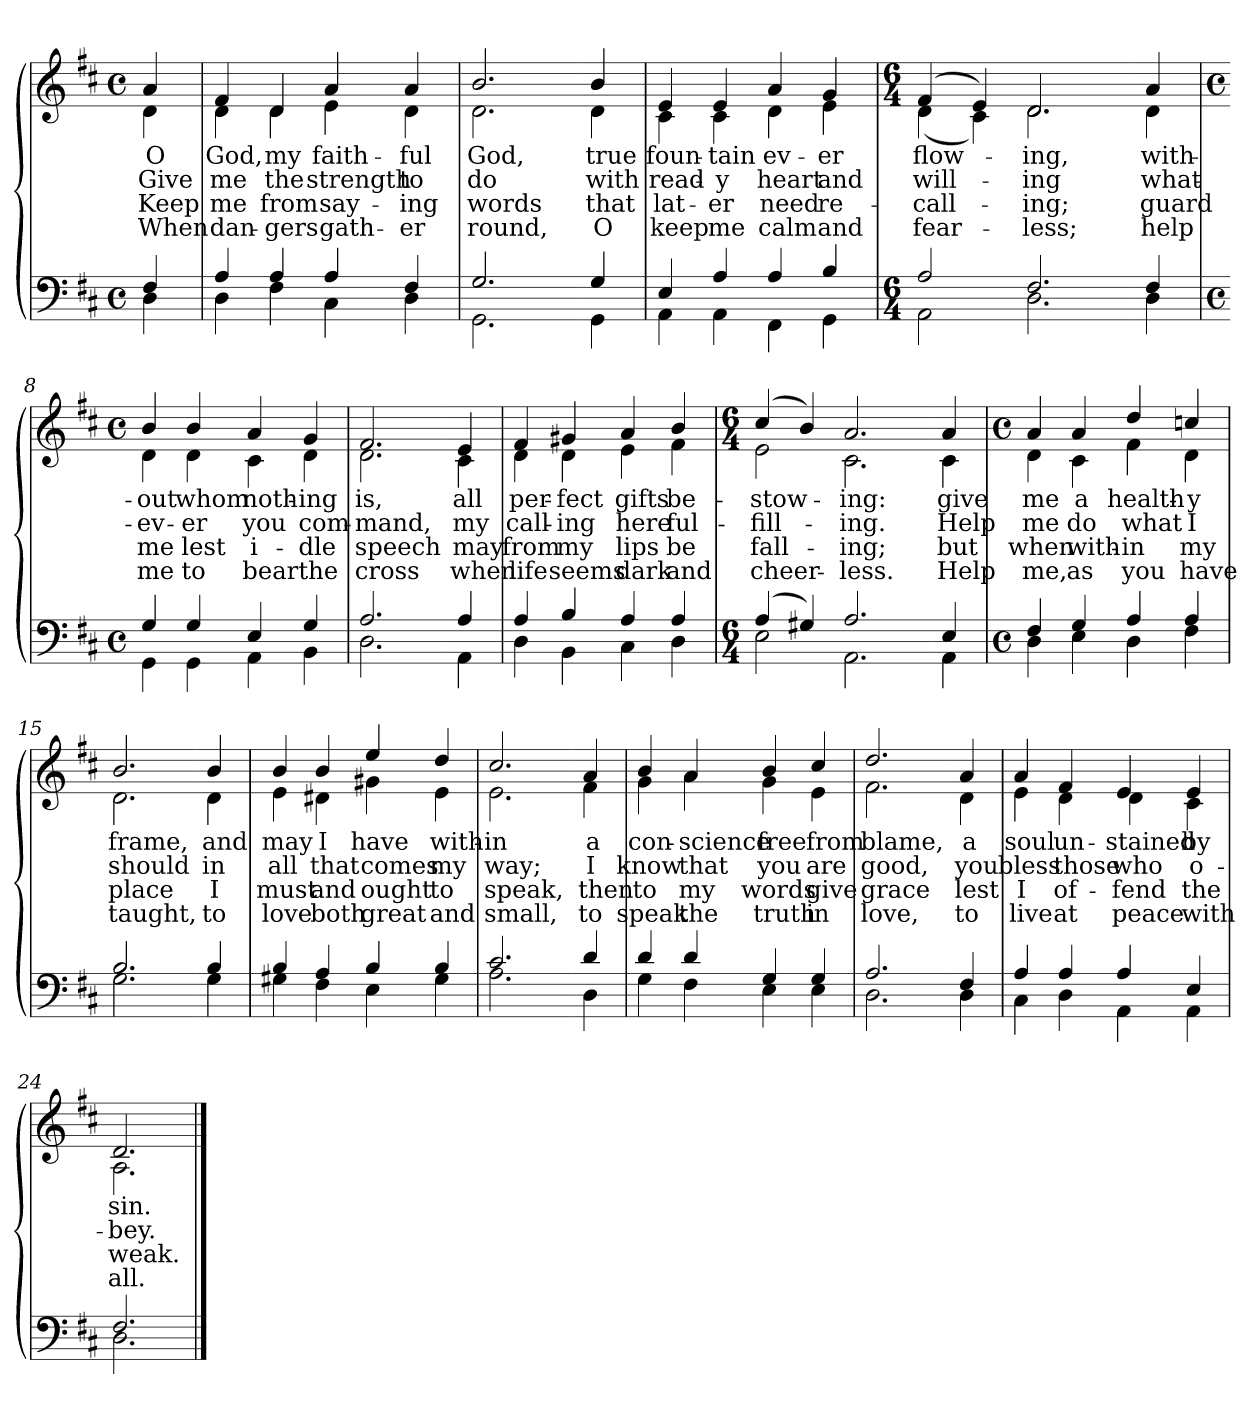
**kern	**kern	**text	**text	**text	**text
*part2	*part1	*part1	*part1	*part1	*part1
*staff2	*staff1	*staff1	*staff1	*staff1	*staff1
*clefF4	*clefG2	*	*	*	*
*k[f#c#]	*k[f#c#]	*	*	*	*
*M4/4	*M4/4	*	*	*	*
*met(c)	*met(c)	*	*	*	*
=1	=1	=1	=1	=1	=1
*^	*	*	*	*	*
!	!	!LO:TX:b:i:t=Verse	!	!	!	!
!	!	!	!LO:LY:b	!LO:LY:b	!LO:LY:b	!LO:LY:b
*	*	*^	*	*	*	*
4F#/	4D\	4a/	4d\	O	Give	Keep	When
=2	=2	=2	=2	=2	=2	=2	=2
!	!	!	!	!LO:LY:b	!LO:LY:b	!LO:LY:b	!LO:LY:b
4A/	4D\	4f#/	4d\	God,	me	me	dan-
!	!	!	!	!LO:LY:b	!LO:LY:b	!LO:LY:b	!LO:LY:b
4A/	4F#\	4d/	4d\	my	the	from	-gers
!	!	!	!	!LO:LY:b	!LO:LY:b	!LO:LY:b	!LO:LY:b
4A/	4C#\	4a/	4e\	faith-	strength	say-	gath-
!	!	!	!	!LO:LY:b	!LO:LY:b	!LO:LY:b	!LO:LY:b
4F#/	4D\	4a/	4d\	-ful	to	-ing	-er
=3	=3	=3	=3	=3	=3	=3	=3
!	!	!	!	!LO:LY:b	!LO:LY:b	!LO:LY:b	!LO:LY:b
2.G/	2.GG\	2.b/	2.d\	God,	do	words	round,
!!LO:LB:g=z	!!
=4-	=4-	=4-	=4-	=4-	=4-	=4-	=4-
!	!	!	!	!LO:LY:b	!LO:LY:b	!LO:LY:b	!LO:LY:b
4G/	4GG\	4b/	4d\	true	with	that	O
=5	=5	=5	=5	=5	=5	=5	=5
!	!	!	!	!LO:LY:b	!LO:LY:b	!LO:LY:b	!LO:LY:b
4E/	4AA\	4e/	4c#\	foun-	read-	lat-	keep
!	!	!	!	!LO:LY:b	!LO:LY:b	!LO:LY:b	!LO:LY:b
4A/	4AA\	4e/	4c#\	-tain	-y	-er	me
!	!	!	!	!LO:LY:b	!LO:LY:b	!LO:LY:b	!LO:LY:b
4A/	4FF#\	4a/	4d\	ev-	heart	need	calm
!	!	!	!	!LO:LY:b	!LO:LY:b	!LO:LY:b	!LO:LY:b
4B/	4GG\	4g/	4e\	-er	and	re-	and
=6	=6	=6	=6	=6	=6	=6	=6
*M6/4	*	*M6/4	*	*	*	*	*
!	!	!	!	!LO:LY:b	!LO:LY:b	!LO:LY:b	!LO:LY:b
2A/	2AA\	(>4f#/	(<4d\	flow-	will-	-call-	fear-
.	.	4e/)	4c#\)	.	.	.	.
!	!	!	!	!LO:LY:b	!LO:LY:b	!LO:LY:b	!LO:LY:b
2.F#/	2.D\	2.d/	2.d\	-ing,	-ing	-ing;	-less;
!!LO:LB:g=z	!!
=7-	=7-	=7-	=7-	=7-	=7-	=7-	=7-
!	!	!	!	!LO:LY:b	!LO:LY:b	!LO:LY:b	!LO:LY:b
4F#/	4D\	4a/	4d\	with-	what-	guard	help
=8	=8	=8	=8	=8	=8	=8	=8
*M4/4	*	*M4/4	*	*	*	*	*
*met(c)	*	*met(c)	*	*	*	*	*
!	!	!	!	!LO:LY:b	!LO:LY:b	!LO:LY:b	!LO:LY:b
4G/	4GG\	4b/	4d\	-out	-ev-	me	me
!	!	!	!	!LO:LY:b	!LO:LY:b	!LO:LY:b	!LO:LY:b
4G/	4GG\	4b/	4d\	whom	-er	lest	to
!	!	!	!	!LO:LY:b	!LO:LY:b	!LO:LY:b	!LO:LY:b
4E/	4AA\	4a/	4c#\	noth-	you	i-	bear
!	!	!	!	!LO:LY:b	!LO:LY:b	!LO:LY:b	!LO:LY:b
4G/	4BB\	4g/	4d\	-ing	com-	-dle	the
=9	=9	=9	=9	=9	=9	=9	=9
!	!	!	!	!LO:LY:b	!LO:LY:b	!LO:LY:b	!LO:LY:b
2.A/	2.D\	2.f#/	2.d\	is,	-mand,	speech	cross
!!LO:LB:g=z	!!
=10-	=10-	=10-	=10-	=10-	=10-	=10-	=10-
!	!	!	!	!LO:LY:b	!LO:LY:b	!LO:LY:b	!LO:LY:b
4A/	4AA\	4e/	4c#\	all	my	may	when
=11	=11	=11	=11	=11	=11	=11	=11
!	!	!	!	!LO:LY:b	!LO:LY:b	!LO:LY:b	!LO:LY:b
4A/	4D\	4f#/	4d\	per-	call-	from	life
!	!	!	!	!LO:LY:b	!LO:LY:b	!LO:LY:b	!LO:LY:b
4B/	4BB\	4g#X/	4d\	-fect	-ing	my	seems
!	!	!	!	!LO:LY:b	!LO:LY:b	!LO:LY:b	!LO:LY:b
4A/	4C#\	4a/	4e\	gifts	here	lips	dark
!	!	!	!	!LO:LY:b	!LO:LY:b	!LO:LY:b	!LO:LY:b
4A/	4D\	4b/	4f#\	be-	ful-	be	and
=12	=12	=12	=12	=12	=12	=12	=12
*M6/4	*	*M6/4	*	*	*	*	*
!	!	!	!	!LO:LY:b	!LO:LY:b	!LO:LY:b	!LO:LY:b
(>4A/	2E\	(>4cc#/	2e\	-stow-	-fill-	fall-	cheer-
4G#X/)	.	4b/)	.	.	.	.	.
!	!	!	!	!LO:LY:b	!LO:LY:b	!LO:LY:b	!LO:LY:b
2.A/	2.AA\	2.a/	2.c#\	-ing:	-ing.	-ing;	-less.
!!LO:LB:g=z	!!
=13-	=13-	=13-	=13-	=13-	=13-	=13-	=13-
!	!	!	!	!LO:LY:b	!LO:LY:b	!LO:LY:b	!LO:LY:b
4E/	4AA\	4a/	4c#\	give	Help	but	Help
=14	=14	=14	=14	=14	=14	=14	=14
*M4/4	*	*M4/4	*	*	*	*	*
*met(c)	*	*met(c)	*	*	*	*	*
!	!	!	!	!LO:LY:b	!LO:LY:b	!LO:LY:b	!LO:LY:b
4F#/	4D\	4a/	4d\	me	me	when	me,
!	!	!	!	!LO:LY:b	!LO:LY:b	!LO:LY:b	!LO:LY:b
4G/	4E\	4a/	4c#\	a	do	with-	as
!	!	!	!	!LO:LY:b	!LO:LY:b	!LO:LY:b	!LO:LY:b
4A/	4D\	4dd/	4f#\	health-	what	-in	you
!	!	!	!	!LO:LY:b	!LO:LY:b	!LO:LY:b	!LO:LY:b
4A/	4F#\	4ccn/	4d\	-y	I	my	have
=15	=15	=15	=15	=15	=15	=15	=15
!	!	!	!	!LO:LY:b	!LO:LY:b	!LO:LY:b	!LO:LY:b
2.B/	2.G\	2.b/	2.d\	frame,	should	place	taught,
!!LO:LB:g=z	!!
=16-	=16-	=16-	=16-	=16-	=16-	=16-	=16-
!	!	!	!	!LO:LY:b	!LO:LY:b	!LO:LY:b	!LO:LY:b
4B/	4G\	4b/	4d\	and	in	I	to
=17	=17	=17	=17	=17	=17	=17	=17
!	!	!	!	!LO:LY:b	!LO:LY:b	!LO:LY:b	!LO:LY:b
4B/	4G#X\	4b/	4e\	may	all	must	love
!	!	!	!	!LO:LY:b	!LO:LY:b	!LO:LY:b	!LO:LY:b
4A/	4F#\	4b/	4d#X\	I	that	and	both
!	!	!	!	!LO:LY:b	!LO:LY:b	!LO:LY:b	!LO:LY:b
4B/	4E\	4ee/	4g#X\	have	comes	ought	great
!	!	!	!	!LO:LY:b	!LO:LY:b	!LO:LY:b	!LO:LY:b
4B/	4G#\	4dd/	4e\	with-	my	to	and
=18	=18	=18	=18	=18	=18	=18	=18
!	!	!	!	!LO:LY:b	!LO:LY:b	!LO:LY:b	!LO:LY:b
2.c#/	2.A\	2.cc#/	2.e\	-in	way;	speak,	small,
!!LO:LB:g=z	!!
=19-	=19-	=19-	=19-	=19-	=19-	=19-	=19-
!	!	!	!	!LO:LY:b	!LO:LY:b	!LO:LY:b	!LO:LY:b
4d/	4D\	4a/	4f#\	a	I	then	to
=20	=20	=20	=20	=20	=20	=20	=20
!	!	!	!	!LO:LY:b	!LO:LY:b	!LO:LY:b	!LO:LY:b
4d/	4G\	4b/	4g\	con-	know	to	speak
!	!	!	!	!LO:LY:b	!LO:LY:b	!LO:LY:b	!LO:LY:b
4d/	4F#\	4a/	4a\	-science	that	my	the
!	!	!	!	!LO:LY:b	!LO:LY:b	!LO:LY:b	!LO:LY:b
4G/	4E\	4b/	4g\	free	you	words	truth
!	!	!	!	!LO:LY:b	!LO:LY:b	!LO:LY:b	!LO:LY:b
4G/	4E\	4cc#/	4e\	from	are	give	in
=21	=21	=21	=21	=21	=21	=21	=21
!	!	!	!	!LO:LY:b	!LO:LY:b	!LO:LY:b	!LO:LY:b
2.A/	2.D\	2.dd/	2.f#\	blame,	good,	grace	love,
!!LO:LB:g=z	!!
=22-	=22-	=22-	=22-	=22-	=22-	=22-	=22-
!	!	!	!	!LO:LY:b	!LO:LY:b	!LO:LY:b	!LO:LY:b
4F#/	4D\	4a/	4d\	a	you	lest	to
=23	=23	=23	=23	=23	=23	=23	=23
!	!	!	!	!LO:LY:b	!LO:LY:b	!LO:LY:b	!LO:LY:b
4A/	4C#\	4a/	4e\	soul	bless	I	live
!	!	!	!	!LO:LY:b	!LO:LY:b	!LO:LY:b	!LO:LY:b
4A/	4D\	4f#/	4d\	un-	those	of-	at
!	!	!	!	!LO:LY:b	!LO:LY:b	!LO:LY:b	!LO:LY:b
4A/	4AA\	4e/	4d\	-stained	who	-fend	peace
!	!	!	!	!LO:LY:b	!LO:LY:b	!LO:LY:b	!LO:LY:b
4E/	4AA\	4e/	4c#\	by	o-	the	with
=24	=24	=24	=24	=24	=24	=24	=24
!	!	!	!	!LO:LY:b	!LO:LY:b	!LO:LY:b	!LO:LY:b
2.F#/	2.D\	2.d/	2.A\	sin.	-bey.	weak.	all.
*v	*v	*	*	*	*	*	*
*	*v	*v	*	*	*	*
==	==	==	==	==	==
*-	*-	*-	*-	*-	*-
